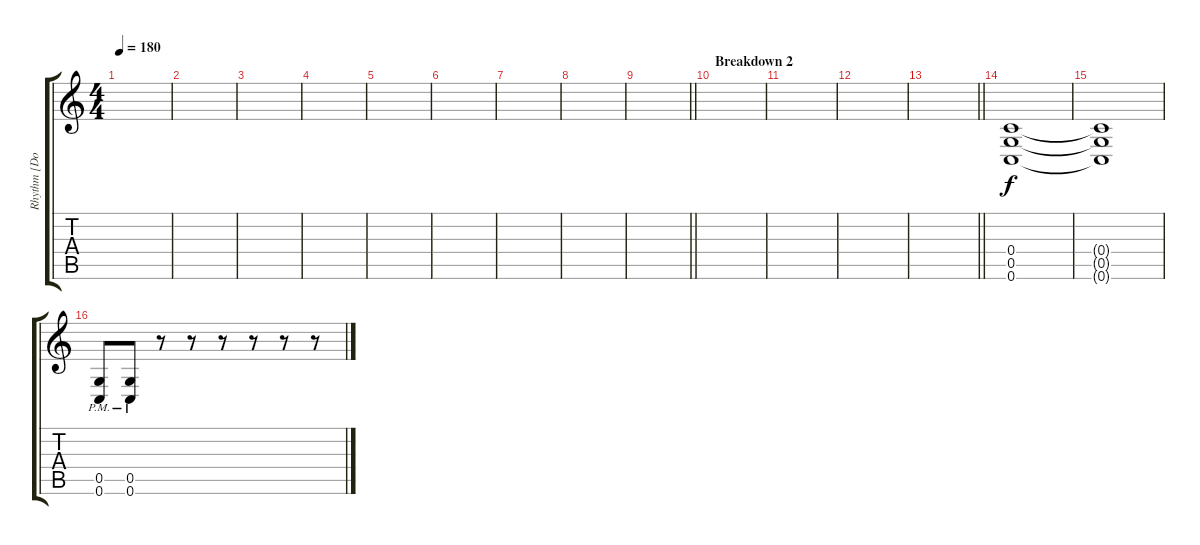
\track ("Rhythm [Donegan]" "Rhythm [Do") {instrument distortionguitar}
\staff {score tabs}
\tuning (D4 A3 F3 C3 G2 C2) {hide}
\ts (4 4)
\tempo 180
\clef g2
\ks c
|
|
|
|
|
|
|
|
\barLineRight lightlight
|
\section ("" "Breakdown 2")
|
|
|
\barLineRight lightlight
|
(0.4 0.5 0.6).1 |
(0.4{t} 0.5{t} 0.6{t}).1 |
(0.5{pm} 0.6{pm}).8 (0.5{pm} 0.6{pm}).8 r.8 r.8 r.8 r.8 r.8 r.8
